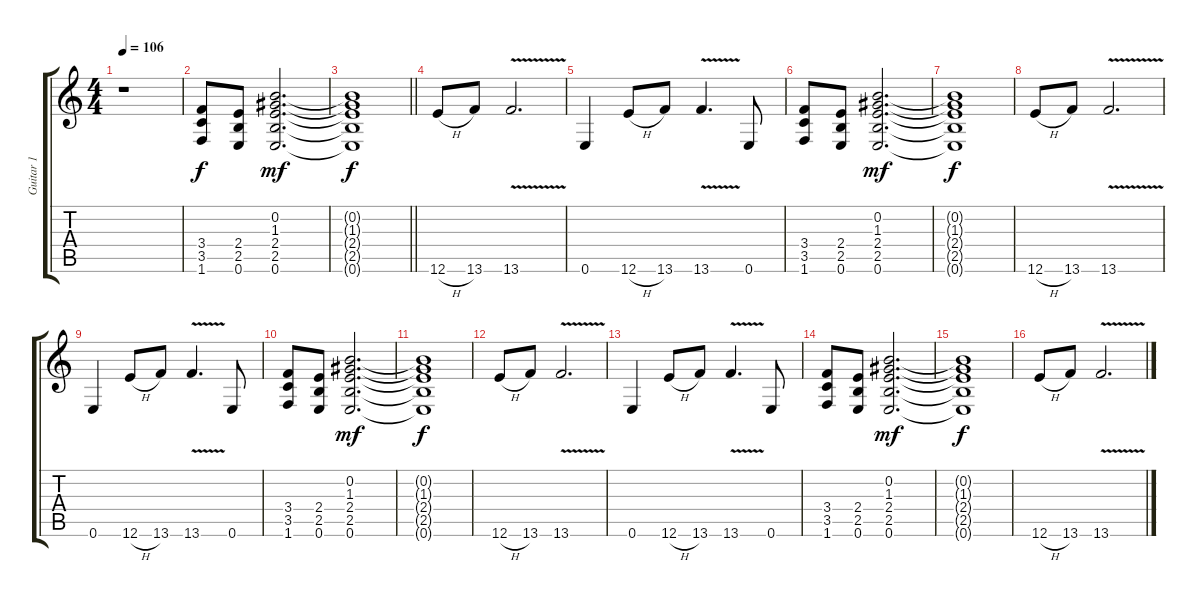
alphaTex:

\track ("Guitar 1" "Guitar 1") {instrument distortionguitar}
\staff {score tabs}
\tuning (E4 B3 G3 D3 A2 E2) {hide}
\ts (4 4)
\tempo 106
\clef g2
\ks c
r.1{dy mp} |
(3.4 3.5 1.6).8{dy f volume 12 instrument distortionguitar} (2.4 2.5 0.6).8 (0.2 1.3 2.4 2.5 0.6).2{d dy mf} |
\barLineRight lightlight
(0.2{t} 1.3{t} 2.4{t} 2.5{t} 0.6{t}).1{dy f} |
12.6{h}.8 13.6.8 13.6{v}.2{d} |
0.6.4 12.6{h}.8 13.6.8 13.6{v}.4{d} 0.6.8 |
(3.4 3.5 1.6).8 (2.4 2.5 0.6).8 (0.2 1.3 2.4 2.5 0.6).2{d dy mf} |
(0.2{t} 1.3{t} 2.4{t} 2.5{t} 0.6{t}).1{dy f} |
12.6{h}.8 13.6.8 13.6{v}.2{d} |
0.6.4 12.6{h}.8 13.6.8 13.6{v}.4{d} 0.6.8 |
(3.4 3.5 1.6).8 (2.4 2.5 0.6).8 (0.2 1.3 2.4 2.5 0.6).2{d dy mf} |
(0.2{t} 1.3{t} 2.4{t} 2.5{t} 0.6{t}).1{dy f} |
12.6{h}.8 13.6.8 13.6{v}.2{d} |
0.6.4 12.6{h}.8 13.6.8 13.6{v}.4{d} 0.6.8 |
(3.4 3.5 1.6).8 (2.4 2.5 0.6).8 (0.2 1.3 2.4 2.5 0.6).2{d dy mf} |
(0.2{t} 1.3{t} 2.4{t} 2.5{t} 0.6{t}).1{dy f} |
12.6{h}.8 13.6.8 13.6{v}.2{d}
